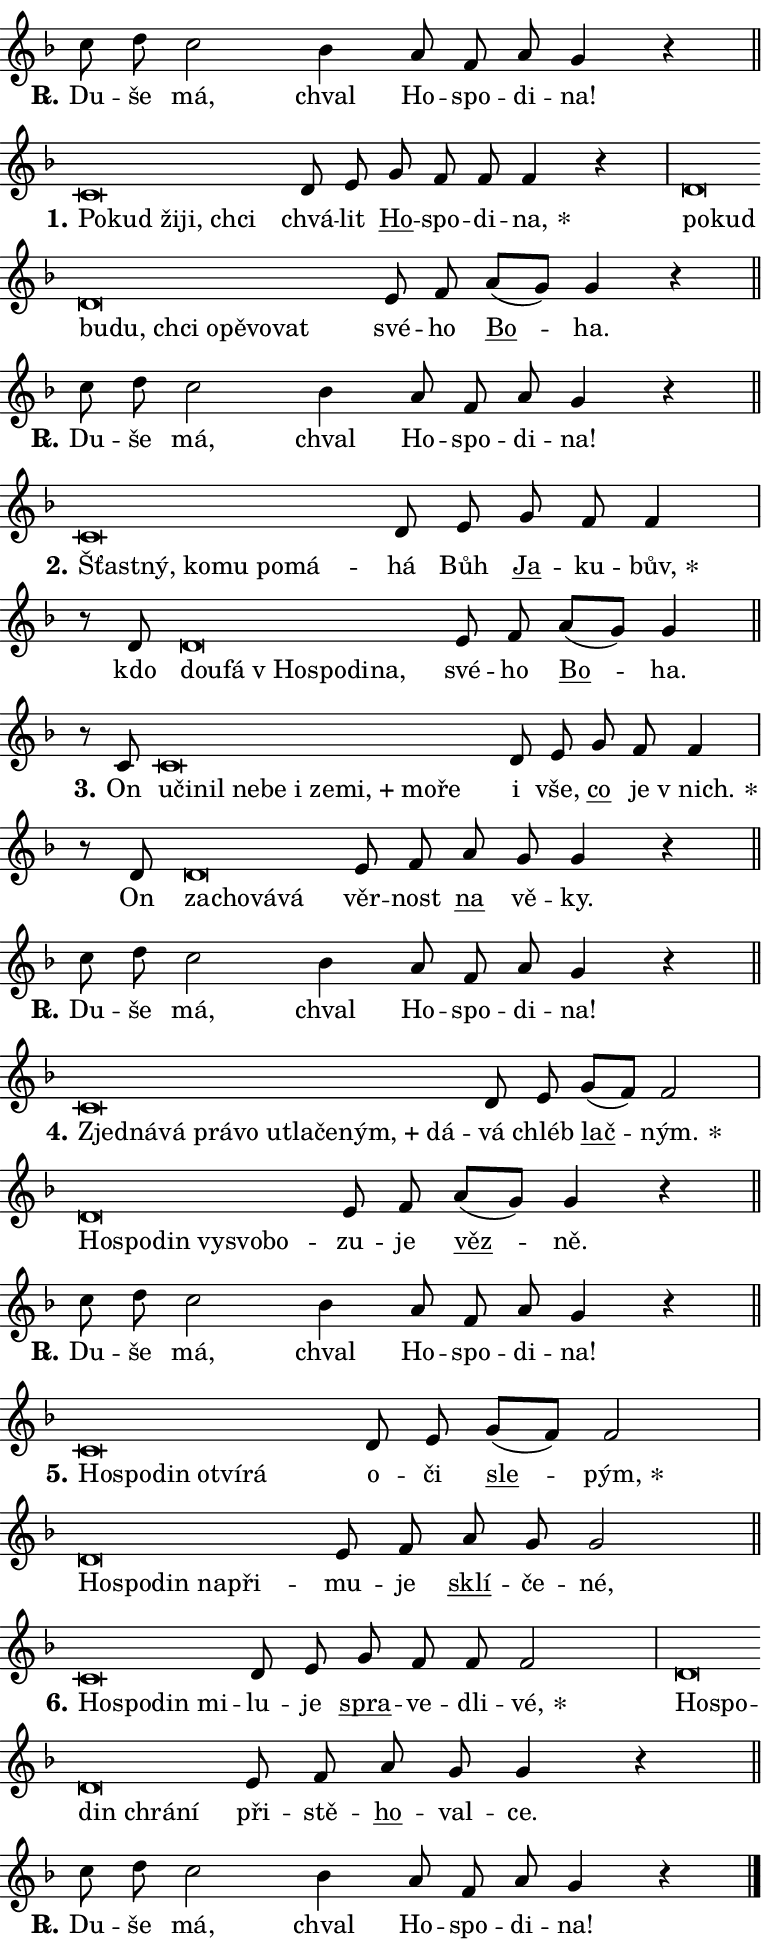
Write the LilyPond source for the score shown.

\version "2.24.0"
\header { tagline = "" }
\paper {
  indent = 0\cm
  top-margin = 0\cm
  right-margin = 0.13\cm % to fit lyric hyphens
  bottom-margin = 0\cm
  left-margin = 0\cm
  paper-width = 13\cm
  page-breaking = #ly:one-page-breaking
  system-system-spacing.basic-distance = #11
  score-system-spacing.basic-distance = #11
  ragged-last = ##f
}


%% Author: Thomas Morley
%% https://lists.gnu.org/archive/html/lilypond-user/2020-05/msg00002.html
#(define (line-position grob)
"Returns position of @var[grob} in current system:
   @code{'start}, if at first time-step
   @code{'end}, if at last time-step
   @code{'middle} otherwise
"
  (let* ((col (ly:item-get-column grob))
         (ln (ly:grob-object col 'left-neighbor))
         (rn (ly:grob-object col 'right-neighbor))
         (col-to-check-left (if (ly:grob? ln) ln col))
         (col-to-check-right (if (ly:grob? rn) rn col))
         (break-dir-left
           (and
             (ly:grob-property col-to-check-left 'non-musical #f)
             (ly:item-break-dir col-to-check-left)))
         (break-dir-right
           (and
             (ly:grob-property col-to-check-right 'non-musical #f)
             (ly:item-break-dir col-to-check-right))))
        (cond ((eqv? 1 break-dir-left) 'start)
              ((eqv? -1 break-dir-right) 'end)
              (else 'middle))))

#(define (tranparent-at-line-position vctor)
  (lambda (grob)
  "Relying on @code{line-position} select the relevant enry from @var{vctor}.
Used to determine transparency,"
    (case (line-position grob)
      ((end) (not (vector-ref vctor 0)))
      ((middle) (not (vector-ref vctor 1)))
      ((start) (not (vector-ref vctor 2))))))

noteHeadBreakVisibility =
#(define-music-function (break-visibility)(vector?)
"Makes @code{NoteHead}s transparent relying on @var{break-visibility}"
#{
  \override NoteHead.transparent =
    #(tranparent-at-line-position break-visibility)
#})

#(define delete-ledgers-for-transparent-note-heads
  (lambda (grob)
    "Reads whether a @code{NoteHead} is transparent.
If so this @code{NoteHead} is removed from @code{'note-heads} from
@var{grob}, which is supposed to be @code{LedgerLineSpanner}.
As a result ledgers are not printed for this @code{NoteHead}"
    (let* ((nhds-array (ly:grob-object grob 'note-heads))
           (nhds-list
             (if (ly:grob-array? nhds-array)
                 (ly:grob-array->list nhds-array)
                 '()))
           ;; Relies on the transparent-property being done before
           ;; Staff.LedgerLineSpanner.after-line-breaking is executed.
           ;; This is fragile ...
           (to-keep
             (remove
               (lambda (nhd)
                 (ly:grob-property nhd 'transparent #f))
               nhds-list)))
      ;; TODO find a better method to iterate over grob-arrays, similiar
      ;; to filter/remove etc for lists
      ;; For now rebuilt from scratch
      (set! (ly:grob-object grob 'note-heads)  '())
      (for-each
        (lambda (nhd)
          (ly:pointer-group-interface::add-grob grob 'note-heads nhd))
        to-keep))))

squashNotes = {
  \override NoteHead.X-extent = #'(-0.2 . 0.2)
  \override NoteHead.Y-extent = #'(-0.75 . 0)
  \override NoteHead.stencil =
    #(lambda (grob)
       (let ((pos (ly:grob-property grob 'staff-position)))
         (begin
           (if (< pos -7) (display "ERROR: Lower brevis then expected\n") (display ""))
           (if (<= pos -6) ly:text-interface::print ly:note-head::print))))
}
unSquashNotes = {
  \revert NoteHead.X-extent
  \revert NoteHead.Y-extent
  \revert NoteHead.stencil
}

hideNotes = \noteHeadBreakVisibility #begin-of-line-visible
unHideNotes = \noteHeadBreakVisibility #all-visible

% work-around for resetting accidentals
% https://lilypond.org/doc/v2.23/Documentation/notation/displaying-rhythms#unmetered-music
cadenzaMeasure = {
  \cadenzaOff
  \partial 1024 s1024
  \cadenzaOn
}

#(define-markup-command (accent layout props text) (markup?)
  "Underline accented syllable"
  (interpret-markup layout props
    #{\markup \override #'(offset . 4.3) \underline { #text }#}))

responsum = \markup \concat {
  "R" \hspace #-1.05 \path #0.1 #'((moveto 0 0.07) (lineto 0.9 0.8)) \hspace #0.05 "."
}

spaceSize = #0.6828661417322834 % exact space size for TeX Gyre Schola

\layout {
  \context {
    \Staff
    \remove "Time_signature_engraver"
    \override LedgerLineSpanner.after-line-breaking = #delete-ledgers-for-transparent-note-heads
  }
  \context {
    \Lyrics {
      \override LyricSpace.minimum-distance = \spaceSize
      \override LyricText.font-name = #"TeX Gyre Schola"
      \override LyricText.font-size = 1
      \override StanzaNumber.font-name = #"TeX Gyre Schola Bold"
      \override StanzaNumber.font-size = 1
    }
  }
  \context {
    \Score 
    \override NoteHead.text =
      #(lambda (grob) 
        (let ((pos (ly:grob-property grob 'staff-position)))
          #{\markup {
            \combine
              \halign #-0.55 \raise #(if (= pos -6) 0 0.5) \override #'(thickness . 2) \draw-line #'(3.2 . 0)
              \musicglyph "noteheads.sM1"
          }#}))
  }
}

% magnetic-lyrics.ily
%
%   written by
%     Jean Abou Samra <jean@abou-samra.fr>
%     Werner Lemberg <wl@gnu.org>
%
%   adapted by
%     Jiri Hon <jiri.hon@gmail.com>
%
% Version 2022-Apr-15

% https://www.mail-archive.com/lilypond-user@gnu.org/msg149350.html

#(define (Left_hyphen_pointer_engraver context)
   "Collect syllable-hyphen-syllable occurrences in lyrics and store
them in properties.  This engraver only looks to the left.  For
example, if the lyrics input is @code{foo -- bar}, it does the
following.

@itemize @bullet
@item
Set the @code{text} property of the @code{LyricHyphen} grob between
@q{foo} and @q{bar} to @code{foo}.

@item
Set the @code{left-hyphen} property of the @code{LyricText} grob with
text @q{foo} to the @code{LyricHyphen} grob between @q{foo} and
@q{bar}.
@end itemize

Use this auxiliary engraver in combination with the
@code{lyric-@/text::@/apply-@/magnetic-@/offset!} hook."
   (let ((hyphen #f)
         (text #f))
     (make-engraver
      (acknowledgers
       ((lyric-syllable-interface engraver grob source-engraver)
        (set! text grob)))
      (end-acknowledgers
       ((lyric-hyphen-interface engraver grob source-engraver)
        ;(when (not (grob::has-interface grob 'lyric-space-interface))
          (set! hyphen grob)));)
      ((stop-translation-timestep engraver)
       (when (and text hyphen)
         (ly:grob-set-object! text 'left-hyphen hyphen))
       (set! text #f)
       (set! hyphen #f)))))

#(define (lyric-text::apply-magnetic-offset! grob)
   "If the space between two syllables is less than the value in
property @code{LyricText@/.details@/.squash-threshold}, move the right
syllable to the left so that it gets concatenated with the left
syllable.

Use this function as a hook for
@code{LyricText@/.after-@/line-@/breaking} if the
@code{Left_@/hyphen_@/pointer_@/engraver} is active."
   (let ((hyphen (ly:grob-object grob 'left-hyphen #f)))
     (when hyphen
       (let ((left-text (ly:spanner-bound hyphen LEFT)))
         (when (grob::has-interface left-text 'lyric-syllable-interface)
           (let* ((common (ly:grob-common-refpoint grob left-text X))
                  (this-x-ext (ly:grob-extent grob common X))
                  (left-x-ext
                   (begin
                     ;; Trigger magnetism for left-text.
                     (ly:grob-property left-text 'after-line-breaking)
                     (ly:grob-extent left-text common X)))
                  ;; `delta` is the gap width between two syllables.
                  (delta (- (interval-start this-x-ext)
                            (interval-end left-x-ext)))
                  (details (ly:grob-property grob 'details))
                  (threshold (assoc-get 'squash-threshold details 0.2)))
             (when (< delta threshold)
               (let* (;; We have to manipulate the input text so that
                      ;; ligatures crossing syllable boundaries are not
                      ;; disabled.  For languages based on the Latin
                      ;; script this is essentially a beautification.
                      ;; However, for non-Western scripts it can be a
                      ;; necessity.
                      (lt (ly:grob-property left-text 'text))
                      (rt (ly:grob-property grob 'text))
                      (is-space (grob::has-interface hyphen 'lyric-space-interface))
                      (space (if is-space " " ""))
                      (extra-delta (if is-space spaceSize 0))
                      ;; Append new syllable.
                      (ltrt-space (if (and (string? lt) (string? rt))
                                (string-append lt space rt)
                                (make-concat-markup (list lt space rt))))
                      ;; Right-align `ltrt` to the right side.
                      (ltrt-space-markup (grob-interpret-markup
                               grob
                               (make-translate-markup
                                (cons (interval-length this-x-ext) 0)
                                (make-right-align-markup ltrt-space)))))
                 (begin
                   ;; Don't print `left-text`.
                   (ly:grob-set-property! left-text 'stencil #f)
                   ;; Set text and stencil (which holds all collected
                   ;; syllables so far) and shift it to the left.
                   (ly:grob-set-property! grob 'text ltrt-space)
                   (ly:grob-set-property! grob 'stencil ltrt-space-markup)
                   (ly:grob-translate-axis! grob (- (- delta extra-delta)) X))))))))))


#(define (lyric-hyphen::displace-bounds-first grob)
   ;; Make very sure this callback isn't triggered too early.
   (let ((left (ly:spanner-bound grob LEFT))
         (right (ly:spanner-bound grob RIGHT)))
     (ly:grob-property left 'after-line-breaking)
     (ly:grob-property right 'after-line-breaking)
     (ly:lyric-hyphen::print grob)))

squashThreshold = #0.4

\layout {
  \context {
    \Lyrics
    \consists #Left_hyphen_pointer_engraver
    \override LyricText.after-line-breaking =
      #lyric-text::apply-magnetic-offset!
    \override LyricHyphen.stencil = #lyric-hyphen::displace-bounds-first
    \override LyricText.details.squash-threshold = \squashThreshold
    \override LyricHyphen.minimum-distance = 0
    \override LyricHyphen.minimum-length = \squashThreshold
  }
}

squashText = \override LyricText.details.squash-threshold = 9999
unSquashText = \override LyricText.details.squash-threshold = \squashThreshold

leftText = \override LyricText.self-alignment-X = #LEFT
unLeftText = \revert LyricText.self-alignment-X

starOffset = #(lambda (grob) 
                (let ((x_offset (ly:self-alignment-interface::aligned-on-x-parent grob)))
                  (if (= x_offset 0) 0 (+ x_offset 1.2))))

star = #(define-music-function (syllable)(string?)
"Append star separator at the end of a syllable"
#{
  \once \override LyricText.X-offset = #starOffset
  \lyricmode { \markup {
    #syllable
    \override #'((font-name . "TeX Gyre Schola Bold")) \hspace #0.2 \lower #0.65 \larger "*"
  } }
#})

starAccent = #(define-music-function (syllable)(string?)
"Append star separator at the end of a syllable and make accent"
#{
  \once \override LyricText.X-offset = #starOffset
  \lyricmode { \markup {
    \accent #syllable
    \override #'((font-name . "TeX Gyre Schola Bold")) \hspace #0.2 \lower #0.65 \larger "*"
  } }
#})

breath = #(define-music-function (syllable)(string?)
"Append breathing indicator at the end of a syllable"
#{
  \lyricmode { \markup { #syllable "+" } }
#})

optionalBreath = #(define-music-function (syllable)(string?)
"Append optional breathing indicator at the end of a syllable"
#{
  \lyricmode { \markup { #syllable "(+)" } }
#})


\score {
    <<
        \new Voice = "melody" { \cadenzaOn \key f \major \relative { c''8 d c2 bes4 a8 f a g4 r \cadenzaMeasure \bar "||" \break } }
        \new Lyrics \lyricsto "melody" { \lyricmode { \set stanza = \responsum
Du -- še má, chval Ho -- spo -- di -- na! } }
    >>
    \layout {}
}

\score {
    <<
        \new Voice = "melody" { \cadenzaOn \key f \major \relative { \squashNotes c'\breve*1/16 \hideNotes \breve*1/16 \bar "" \breve*1/16 \bar "" \breve*1/16 \breve*1/16 \bar "" \unHideNotes \unSquashNotes d8 e \bar "" g f f f4 r \cadenzaMeasure \bar "|" \squashNotes d\breve*1/16 \hideNotes \breve*1/16 \bar "" \breve*1/16 \bar "" \breve*1/16 \bar "" \breve*1/16 \bar "" \breve*1/16 \bar "" \breve*1/16 \bar "" \breve*1/16 \breve*1/16 \bar "" \unHideNotes \unSquashNotes e8 f \bar "" a[( g)] g4 r \cadenzaMeasure \bar "||" \break } }
        \new Lyrics \lyricsto "melody" { \lyricmode { \set stanza = "1."
\leftText Po -- \squashText kud ži -- ji, chci \unLeftText \unSquashText chvá -- lit \markup \accent Ho -- spo -- di -- \star na, \leftText po -- \squashText kud bu -- du, chci o -- pě -- vo -- vat \unLeftText \unSquashText své -- ho \markup \accent Bo -- ha. } }
    >>
    \layout {}
}

\score {
    <<
        \new Voice = "melody" { \cadenzaOn \key f \major \relative { c''8 d c2 bes4 a8 f a g4 r \cadenzaMeasure \bar "||" \break } }
        \new Lyrics \lyricsto "melody" { \lyricmode { \set stanza = \responsum
Du -- še má, chval Ho -- spo -- di -- na! } }
    >>
    \layout {}
}

\score {
    <<
        \new Voice = "melody" { \cadenzaOn \key f \major \relative { \squashNotes c'\breve*1/16 \hideNotes \breve*1/16 \bar "" \breve*1/16 \bar "" \breve*1/16 \bar "" \breve*1/16 \breve*1/16 \bar "" \unHideNotes \unSquashNotes d8 e \bar "" g f f4 \cadenzaMeasure \bar "|" r8 d8 \squashNotes d\breve*1/16 \hideNotes \breve*1/16 \bar "" \breve*1/16 \bar "" \breve*1/16 \bar "" \breve*1/16 \breve*1/16 \bar "" \unHideNotes \unSquashNotes e8 f \bar "" a[( g)] g4 \cadenzaMeasure \bar "||" \break } }
        \new Lyrics \lyricsto "melody" { \lyricmode { \set stanza = "2."
\leftText Šťast -- \squashText ný, ko -- mu po -- má -- \unLeftText \unSquashText há Bůh \markup \accent Ja -- ku -- \star bův, kdo \leftText dou -- \squashText fá "v Ho" -- spo -- di -- na, \unLeftText \unSquashText své -- ho \markup \accent Bo -- ha. } }
    >>
    \layout {}
}

\score {
    <<
        \new Voice = "melody" { \cadenzaOn \key f \major \relative { r8 c'8 \squashNotes c\breve*1/16 \hideNotes \breve*1/16 \bar "" \breve*1/16 \bar "" \breve*1/16 \bar "" \breve*1/16 \bar "" \breve*1/16 \bar "" \breve*1/16 \bar "" \breve*1/16 \bar "" \breve*1/16 \breve*1/16 \bar "" \unHideNotes \unSquashNotes d8 e \bar "" g f f4 \cadenzaMeasure \bar "|" r8 d8 \squashNotes d\breve*1/16 \hideNotes \breve*1/16 \bar "" \breve*1/16 \breve*1/16 \bar "" \unHideNotes \unSquashNotes e8 f \bar "" a g g4 r \cadenzaMeasure \bar "||" \break } }
        \new Lyrics \lyricsto "melody" { \lyricmode { \set stanza = "3."
On \leftText u -- \squashText či -- nil ne -- be i ze -- \breath "mi," mo -- ře \unLeftText \unSquashText i vše, \markup \accent co je \star "v nich." On \leftText za -- \squashText cho -- vá -- vá \unLeftText \unSquashText věr -- nost \markup \accent na vě -- ky. } }
    >>
    \layout {}
}

\score {
    <<
        \new Voice = "melody" { \cadenzaOn \key f \major \relative { c''8 d c2 bes4 a8 f a g4 r \cadenzaMeasure \bar "||" \break } }
        \new Lyrics \lyricsto "melody" { \lyricmode { \set stanza = \responsum
Du -- še má, chval Ho -- spo -- di -- na! } }
    >>
    \layout {}
}

\score {
    <<
        \new Voice = "melody" { \cadenzaOn \key f \major \relative { \squashNotes c'\breve*1/16 \hideNotes \breve*1/16 \bar "" \breve*1/16 \bar "" \breve*1/16 \bar "" \breve*1/16 \bar "" \breve*1/16 \bar "" \breve*1/16 \bar "" \breve*1/16 \bar "" \breve*1/16 \breve*1/16 \bar "" \unHideNotes \unSquashNotes d8 e \bar "" g[( f)] f2 \cadenzaMeasure \bar "|" \squashNotes d\breve*1/16 \hideNotes \breve*1/16 \bar "" \breve*1/16 \bar "" \breve*1/16 \bar "" \breve*1/16 \breve*1/16 \bar "" \unHideNotes \unSquashNotes e8 f \bar "" a[( g)] g4 r \cadenzaMeasure \bar "||" \break } }
        \new Lyrics \lyricsto "melody" { \lyricmode { \set stanza = "4."
\leftText Zjed -- \squashText ná -- vá prá -- vo u -- tla -- če -- \breath "ným," dá -- \unLeftText \unSquashText vá chléb \markup \accent lač -- \star ným. \leftText Ho -- \squashText spo -- din vy -- svo -- bo -- \unLeftText \unSquashText zu -- je \markup \accent věz -- ně. } }
    >>
    \layout {}
}

\score {
    <<
        \new Voice = "melody" { \cadenzaOn \key f \major \relative { c''8 d c2 bes4 a8 f a g4 r \cadenzaMeasure \bar "||" \break } }
        \new Lyrics \lyricsto "melody" { \lyricmode { \set stanza = \responsum
Du -- še má, chval Ho -- spo -- di -- na! } }
    >>
    \layout {}
}

\score {
    <<
        \new Voice = "melody" { \cadenzaOn \key f \major \relative { \squashNotes c'\breve*1/16 \hideNotes \breve*1/16 \bar "" \breve*1/16 \bar "" \breve*1/16 \bar "" \breve*1/16 \breve*1/16 \bar "" \unHideNotes \unSquashNotes d8 e \bar "" g[( f)] f2 \cadenzaMeasure \bar "|" \squashNotes d\breve*1/16 \hideNotes \breve*1/16 \bar "" \breve*1/16 \bar "" \breve*1/16 \breve*1/16 \bar "" \unHideNotes \unSquashNotes e8 f \bar "" a g g2 \cadenzaMeasure \bar "||" \break } }
        \new Lyrics \lyricsto "melody" { \lyricmode { \set stanza = "5."
\leftText Ho -- \squashText spo -- din o -- tví -- rá \unLeftText \unSquashText o -- či \markup \accent sle -- \star pým, \leftText Ho -- \squashText spo -- din na -- při -- \unLeftText \unSquashText mu -- je \markup \accent sklí -- če -- né, } }
    >>
    \layout {}
}

\score {
    <<
        \new Voice = "melody" { \cadenzaOn \key f \major \relative { \squashNotes c'\breve*1/16 \hideNotes \breve*1/16 \bar "" \breve*1/16 \breve*1/16 \bar "" \unHideNotes \unSquashNotes d8 e \bar "" g f f f2 \cadenzaMeasure \bar "|" \squashNotes d\breve*1/16 \hideNotes \breve*1/16 \bar "" \breve*1/16 \bar "" \breve*1/16 \breve*1/16 \bar "" \unHideNotes \unSquashNotes e8 f \bar "" a g g4 r \cadenzaMeasure \bar "||" \break } }
        \new Lyrics \lyricsto "melody" { \lyricmode { \set stanza = "6."
\leftText Ho -- \squashText spo -- din mi -- \unLeftText \unSquashText lu -- je \markup \accent spra -- ve -- dli -- \star vé, \leftText Ho -- \squashText spo -- din chrá -- ní \unLeftText \unSquashText při -- stě -- \markup \accent ho -- val -- ce. } }
    >>
    \layout {}
}

\score {
    <<
        \new Voice = "melody" { \cadenzaOn \key f \major \relative { c''8 d c2 bes4 a8 f a g4 r \cadenzaMeasure \bar "||" \break } \bar "|." }
        \new Lyrics \lyricsto "melody" { \lyricmode { \set stanza = \responsum
Du -- še má, chval Ho -- spo -- di -- na! } }
    >>
    \layout {}
}
